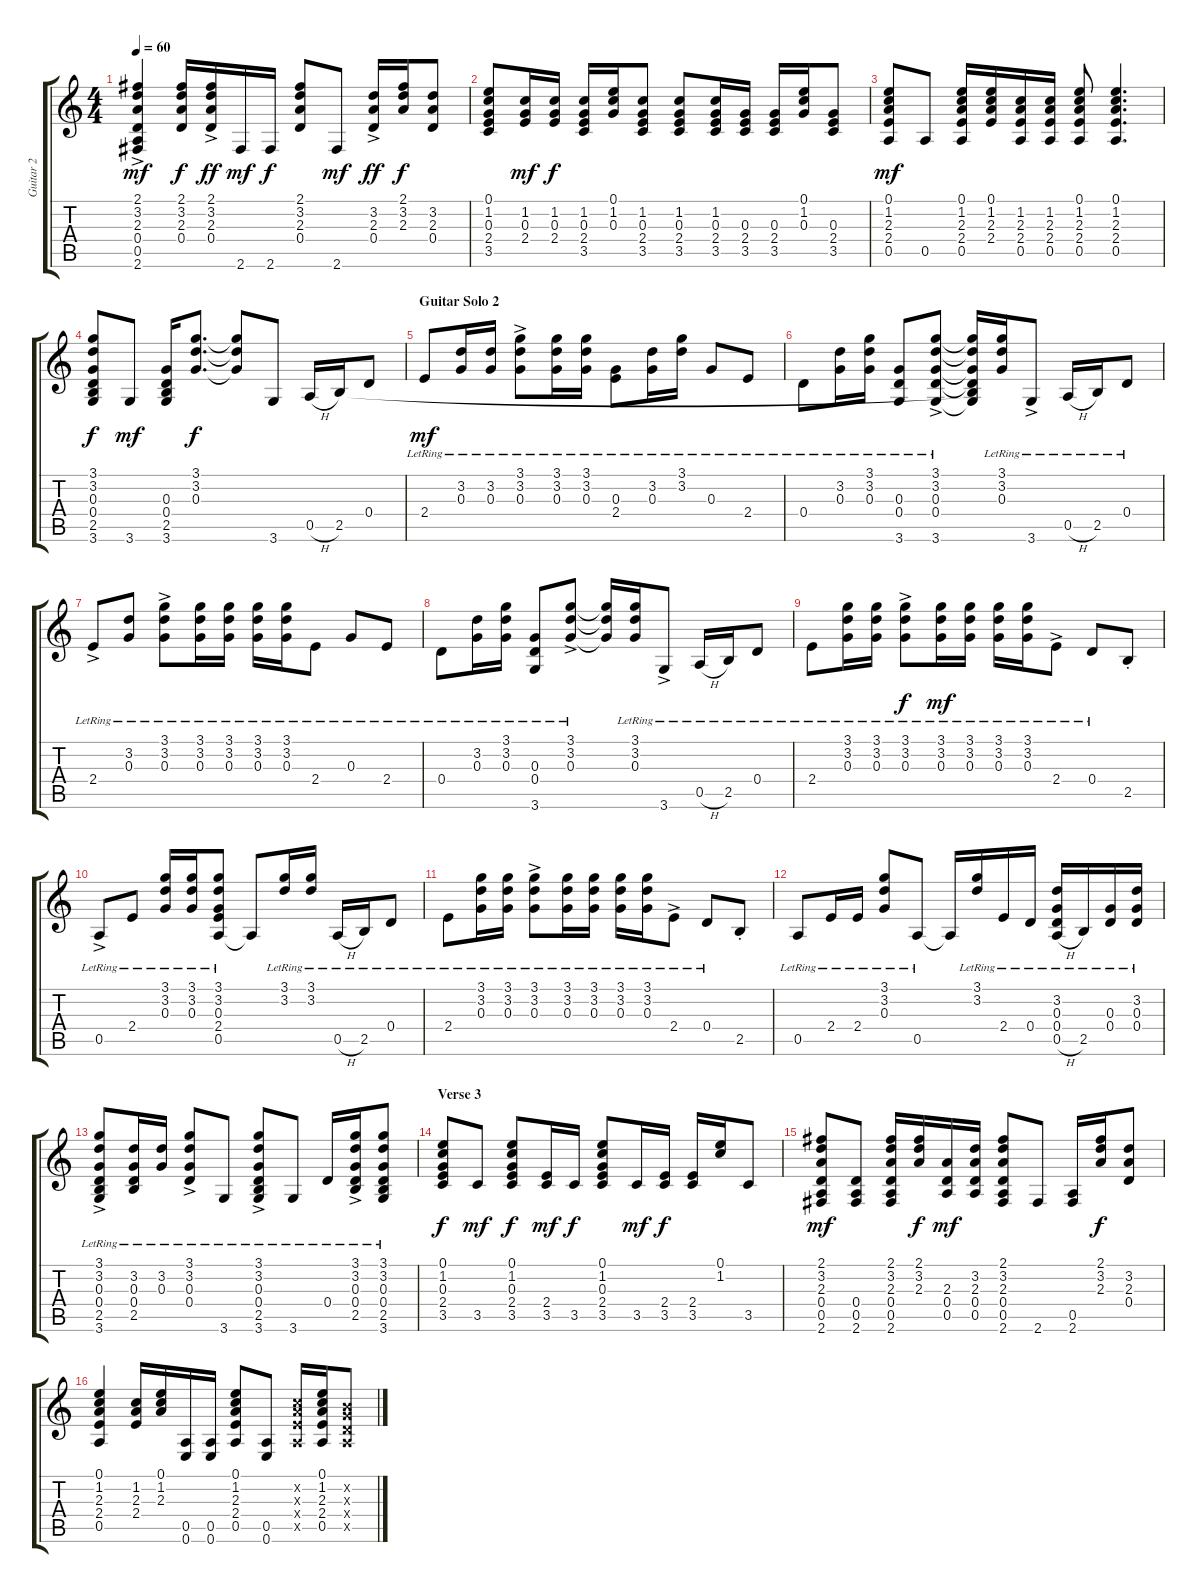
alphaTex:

\track ("Guitar 2" "Guitar 2") {instrument acousticguitarsteel}
\staff {score tabs}
\tuning (E4 B3 G3 D3 A2 E2) {hide}
\ts (4 4)
\tempo 60
\clef g2
\ks c
(2.1{ac} 3.2{ac} 2.3{ac} 0.4{ac} 0.5 2.6).4{dy mf} (2.1 3.2 2.3 0.4).16{dy f} (2.1{ac} 3.2{ac} 2.3{ac} 0.4{ac}).16{dy ff} 2.6.16{dy mf} 2.6.16{dy f} (2.1 3.2 2.3 0.4).8 2.6.8{dy mf} (3.2 2.3{ac} 0.4{ac}).16{dy ff} (2.1 3.2 2.3).16{dy f} (3.2 2.3 0.4).8 |
(0.1 1.2 0.3 2.4 3.5).8 (1.2 0.3 2.4).16{dy mf} (1.2 0.3 2.4).16{dy f} (1.2 0.3 2.4 3.5).16 (0.1 1.2 0.3).16 (1.2 0.3 2.4 3.5).8 (1.2 0.3 2.4 3.5).8 (1.2 0.3 2.4 3.5).16 (0.3 2.4 3.5).16 (0.3 2.4 3.5).16 (0.1 1.2 0.3).16 (0.3 2.4 3.5).8 |
(0.1 1.2 2.3 2.4 0.5).8{dy mf} 0.5.8 (0.1 1.2 2.3 2.4 0.5).16 (0.1 1.2 2.3 2.4).16 (1.2 2.3 2.4 0.5).16 (1.2 2.3 2.4 0.5).16 (0.1 1.2 2.3 2.4 0.5).8 (0.1 1.2 2.3 2.4 0.5).4{d} |
(3.1 3.2 0.3 0.4 2.5 3.6).8{dy f} 3.6.8{dy mf} (0.3 0.4 2.5 3.6).16 (3.1 3.2 0.3).8{d dy f} (3.1{t} 3.2{t} 0.3{t}).8 3.6.8 0.5{h}.16 2.5.16 0.4.8 |
\section ("" "Guitar Solo 2")
2.4{lr}.8{dy mf} (3.2{lr} 0.3{lr}).16 (3.2{lr} 0.3{lr}).16 (3.1{ac lr} 3.2{ac lr} 0.3{ac lr}).8 (3.1{lr} 3.2{lr} 0.3{lr}).16 (3.1{lr} 3.2{lr} 0.3{lr}).16 (0.3{lr} 2.4{lr}).8 (3.2{lr} 0.3{lr}).16 (3.1{lr} 3.2{lr}).16 0.3{lr}.8 2.4{lr}.8 |
0.4{lr}.8 (3.2{lr} 0.3{lr}).16 (3.1{lr} 3.2{lr} 0.3{lr}).16 (0.3{lr} 0.4{lr} 3.6{lr}).8 (3.1{ac lr} 3.2{ac lr} 0.3{ac lr} 0.4{lr} 3.6{lr}).8 (3.1{t} 3.2{t} 0.3{t} 0.4{t} 2.5{t} 3.6{t}).16 (3.1{lr} 3.2{lr} 0.3{lr}).16 3.6{ac lr}.8 0.5{h lr}.16 2.5{lr}.16 0.4{lr}.8 |
2.4{ac lr}.8 (3.2{lr} 0.3{lr}).8 (3.1{ac lr} 3.2{ac lr} 0.3{ac lr}).8 (3.1{lr} 3.2{lr} 0.3{lr}).16 (3.1{lr} 3.2{lr} 0.3{lr}).16 (3.1{lr} 3.2{lr} 0.3{lr}).16 (3.1{lr} 3.2{lr} 0.3{lr}).16 2.4{lr}.8 0.3{lr}.8 2.4{lr}.8 |
0.4{lr}.8 (3.2{lr} 0.3{lr}).16 (3.1{lr} 3.2{lr} 0.3{lr}).16 (0.3{lr} 0.4{lr} 3.6{lr}).8 (3.1{ac lr} 3.2{ac lr} 0.3{ac lr}).8 (3.1{t} 3.2{t} 0.3{t}).16 (3.1{lr} 3.2{lr} 0.3{lr}).16 3.6{ac lr}.8 0.5{h lr}.16 2.5{lr}.16 0.4{lr}.8 |
2.4{lr}.8 (3.1{lr} 3.2{lr} 0.3{lr}).16 (3.1{lr} 3.2{lr} 0.3{lr}).16 (3.1{ac lr} 3.2{ac lr} 0.3{ac lr}).8{dy f} (3.1{lr} 3.2{lr} 0.3{lr}).16{dy mf} (3.1{lr} 3.2{lr} 0.3{lr}).16 (3.1{lr} 3.2{lr} 0.3{lr}).16 (3.1{lr} 3.2{lr} 0.3{lr}).16 2.4{ac lr}.8 0.4{lr}.8 2.5{st}.8 |
0.5{ac lr}.8 2.4{lr}.8 (3.1{lr} 3.2{lr} 0.3{lr}).16 (3.1{lr} 3.2{lr} 0.3{lr}).16 (3.1{lr} 3.2{lr} 0.3{lr} 2.4{lr} 0.5{lr}).8 0.5{t}.8 (3.1{lr} 3.2{lr}).16 (3.1{lr} 3.2{lr}).16 0.5{h lr}.16 2.5{lr}.16 0.4{lr}.8 |
2.4{lr}.8 (3.1{lr} 3.2{lr} 0.3{lr}).16 (3.1{lr} 3.2{lr} 0.3{lr}).16 (3.1{ac lr} 3.2{ac lr} 0.3{ac lr}).8 (3.1{lr} 3.2{lr} 0.3{lr}).16 (3.1{lr} 3.2{lr} 0.3{lr}).16 (3.1{lr} 3.2{lr} 0.3{lr}).16 (3.1{lr} 3.2{lr} 0.3{lr}).16 2.4{ac lr}.8 0.4{lr}.8 2.5{st}.8 |
0.5{lr}.8 2.4{lr}.16 2.4{lr}.16 (3.1{lr} 3.2{lr} 0.3{lr}).8 0.5{lr}.8 0.5{t}.16 (3.1{lr} 3.2{lr}).16 2.4{lr}.16 0.4{lr}.16 (3.2{lr} 0.3{lr} 0.4{lr} 0.5{h lr}).16 2.5{lr}.16 (0.3{lr} 0.4{lr}).16 (3.2{lr} 0.3{lr} 0.4{lr}).16 |
(3.1{ac lr} 3.2{ac lr} 0.3{ac lr} 0.4{ac lr} 2.5{ac lr} 3.6{ac lr}).8 (3.2{lr} 0.3{lr} 0.4{lr} 2.5{lr}).16 (3.2{lr} 0.3{lr}).16 (3.1{ac lr} 3.2{ac lr} 0.3{ac lr} 0.4{ac lr}).8 3.6{lr}.8 (3.1{ac lr} 3.2{ac lr} 0.3{ac lr} 0.4{ac lr} 2.5{ac lr} 3.6{ac lr}).8 3.6{lr}.8 0.4{lr}.16 (3.1{ac lr} 3.2{ac lr} 0.3{ac lr} 0.4{ac lr} 2.5{ac lr}).16 (3.1{lr} 3.2{lr} 0.3{lr} 0.4{lr} 2.5{lr} 3.6{lr}).8 |
\section ("" "Verse 3")
(0.1 1.2 0.3 2.4 3.5).8{dy f} 3.5.8{dy mf} (0.1 1.2 0.3 2.4 3.5).8{dy f} (2.4 3.5).16{dy mf} 3.5.16{dy f} (0.1 1.2 0.3 2.4 3.5).8 3.5.16{dy mf} (2.4 3.5).16{dy f} (2.4 3.5).16 (0.1 1.2).16 3.5.8 |
(2.1 3.2 2.3 0.4 0.5 2.6).8{dy mf} (0.4 0.5 2.6).8 (2.1 3.2 2.3 0.4 0.5 2.6).16 (2.1 3.2 2.3).16{dy f} (2.3 0.4 0.5).16{dy mf} (3.2 2.3 0.4 0.5).16 (2.1 3.2 2.3 0.4 0.5 2.6).8 2.6.8 (0.5 2.6).16 (2.1 3.2 2.3).16{dy f} (3.2 2.3 0.4).8 |
(0.1 1.2 2.3 2.4 0.5).4 (1.2 2.3 2.4).16 (0.1 1.2 2.3).16 (0.5 0.6).16 (0.5 0.6).16 (0.1 1.2 2.3 2.4 0.5).8 (0.5 0.6).8 (1.2{x} 2.3{x} 2.4{x} 0.5{x}).16 (0.1 1.2 2.3 2.4 0.5).16 (0.2{x} 0.3{x} 0.4{x} 0.5{x}).8
